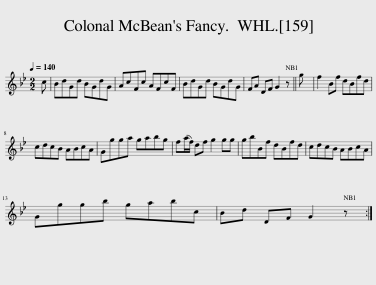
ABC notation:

X:1
L:1/8
Q:1/4=140
M:2/2
I:linebreak $
K:Gmin
V:1 treble
V:1
 c | BdGd BGdG | AcFc AFcF | BdGd BGdG | FA DF G2 z || %5
 g | f2 Bf dBfd |$ cdcB ABcA | Ggga gabg | f(a/f/) df g2 gg | %10
 gbBf dBfd | cdcB ABcA |$ Gggb gabc | Bd DF G2 z :| %14
